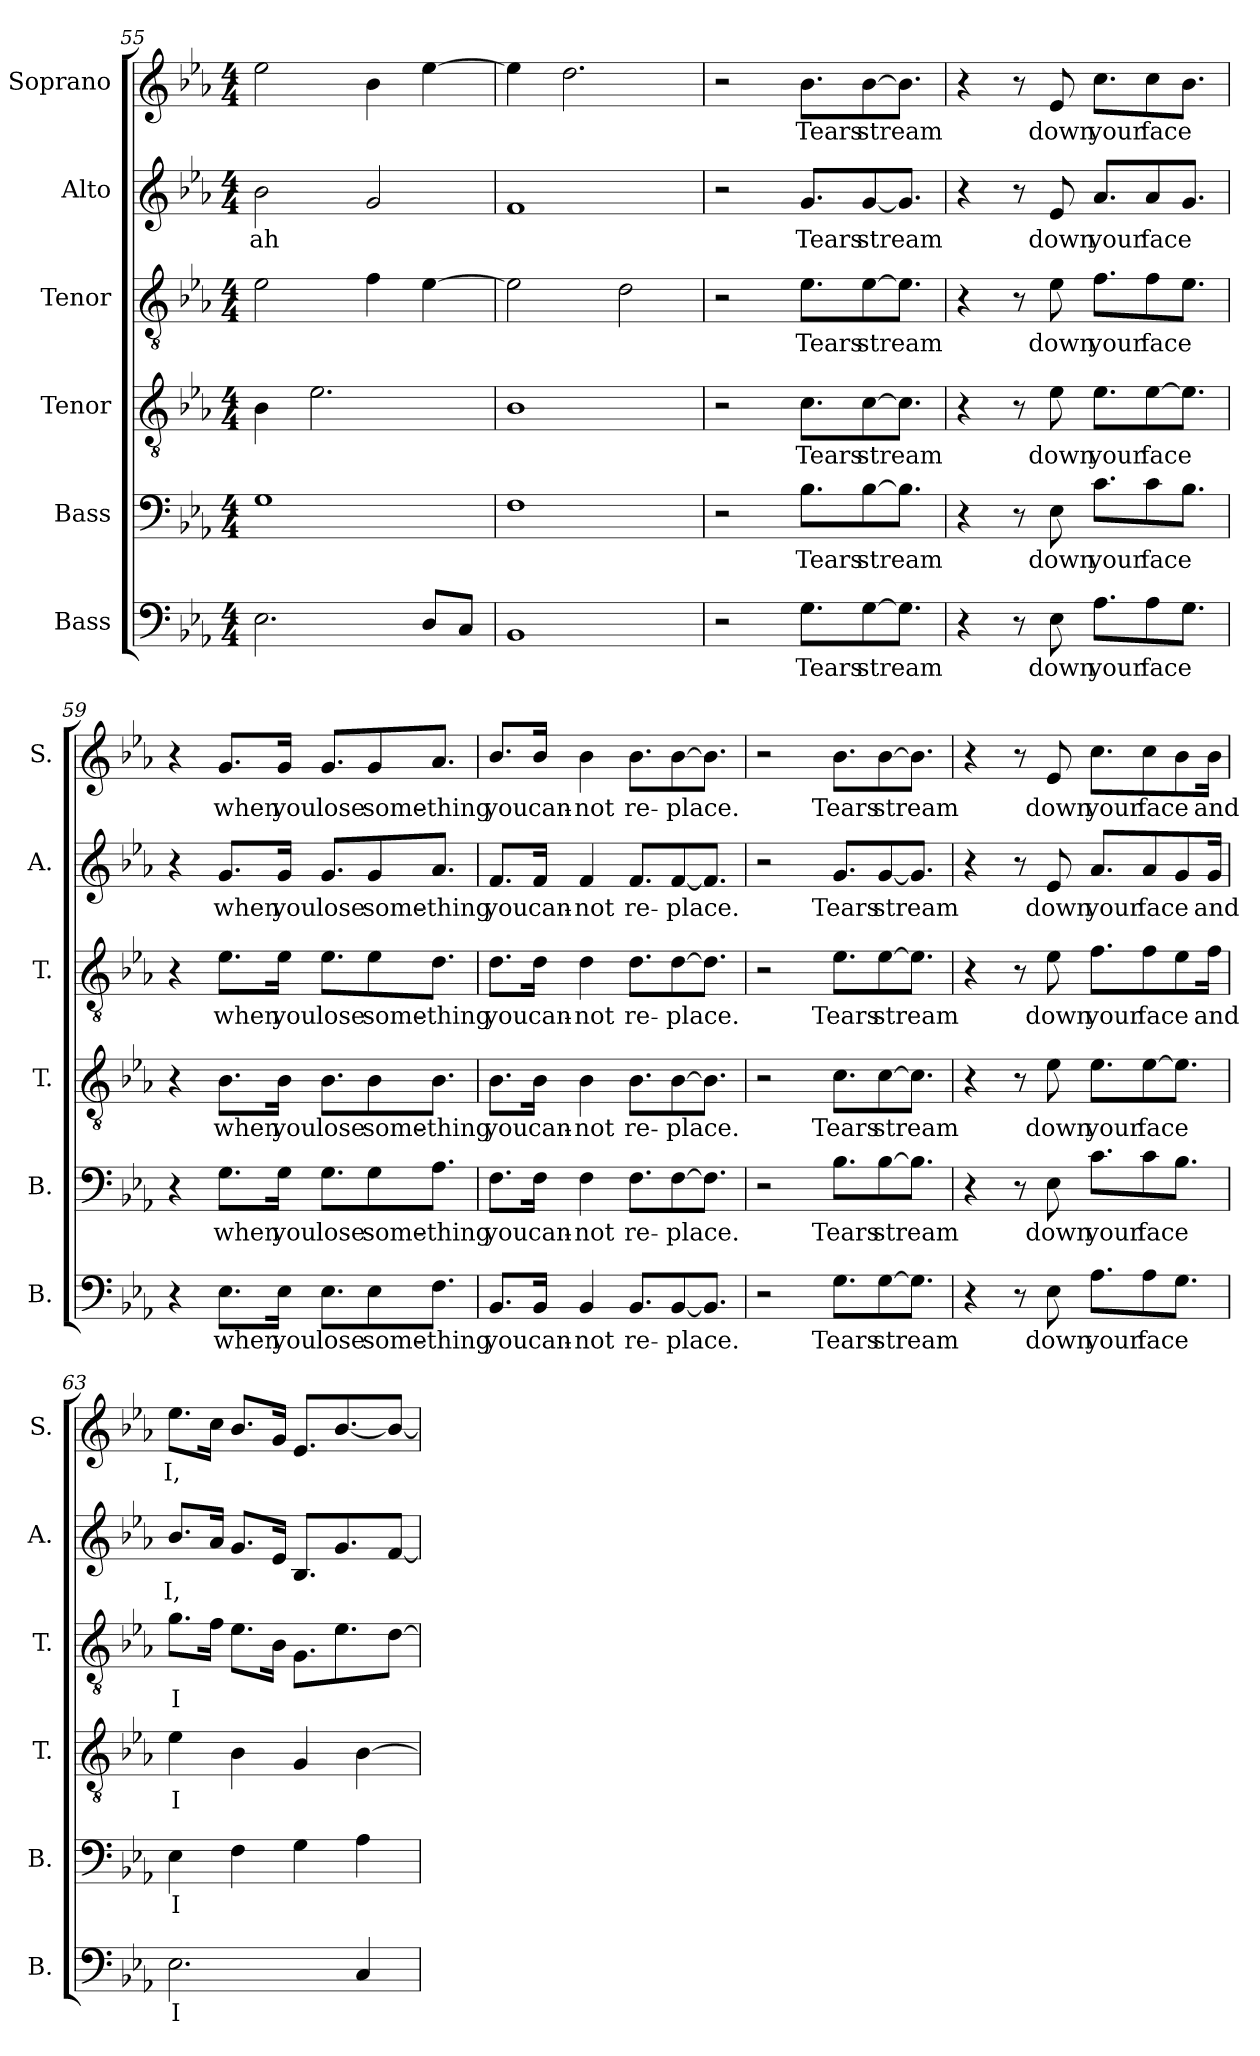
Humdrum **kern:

**kern	**text	**kern	**text	**kern	**text	**kern	**text	**kern	**text	**kern	**text
*part6	*part6	*part5	*part5	*part4	*part4	*part3	*part3	*part2	*part2	*part1	*part1
*staff6	*staff6	*staff5	*staff5	*staff4	*staff4	*staff3	*staff3	*staff2	*staff2	*staff1	*staff1
*I"Bass	*	*I"Bass	*	*I"Tenor	*	*I"Tenor	*	*I"Alto	*	*I"Soprano	*
*I'B.	*	*I'B.	*	*I'T.	*	*I'T.	*	*I'A.	*	*I'S.	*
*clefF4	*	*clefF4	*	*clefGv2	*	*clefGv2	*	*clefG2	*	*clefG2	*
*k[b-e-a-]	*	*k[b-e-a-]	*	*k[b-e-a-]	*	*k[b-e-a-]	*	*k[b-e-a-]	*	*k[b-e-a-]	*
*M4/4	*	*M4/4	*	*M4/4	*	*M4/4	*	*M4/4	*	*M4/4	*
=55	=55	=55	=55	=55	=55	=55	=55	=55	=55	=55	=55
!	!	!	!	!	!	!	!	!	!LO:LY:b	!	!
2.E-\	.	1G	.	4B-\	.	2e-\	.	2b-\	ah	2ee-\	.
.	.	.	.	2.e-\	.	.	.	.	.	.	.
.	.	.	.	.	.	4f\	.	2g/	.	4b-\	.
8D/L	.	.	.	.	.	[4e-\	.	.	.	[4ee-\	.
8C/J	.	.	.	.	.	.	.	.	.	.	.
=56	=56	=56	=56	=56	=56	=56	=56	=56	=56	=56	=56
1BB-	.	1F	.	1B-	.	2e-\]	.	1f	.	4ee-\]	.
.	.	.	.	.	.	.	.	.	.	2.dd\	.
.	.	.	.	.	.	2d\	.	.	.	.	.
=57	=57	=57	=57	=57	=57	=57	=57	=57	=57	=57	=57
2r	.	2r	.	2r	.	2r	.	2r	.	2r	.
!	!LO:LY:b	!	!LO:LY:b	!	!LO:LY:b	!	!LO:LY:b	!	!LO:LY:b	!	!LO:LY:b
8.G\L	Tears	8.B-\L	Tears	8.c\L	Tears	8.e-\L	Tears	8.g/L	Tears	8.b-\L	Tears
!	!LO:LY:b	!	!LO:LY:b	!	!LO:LY:b	!	!LO:LY:b	!	!LO:LY:b	!	!LO:LY:b
[8G\	stream	[8B-\	stream	[8c\	stream	[8e-\	stream	[8g/	stream	[8b-\	stream
8.G\J]	.	8.B-\J]	.	8.c\J]	.	8.e-\J]	.	8.g/J]	.	8.b-\J]	.
!!LO:LB:g=z
=58	=58	=58	=58	=58	=58	=58	=58	=58	=58	=58	=58
4r	.	4r	.	4r	.	4r	.	4r	.	4r	.
8r	.	8r	.	8r	.	8r	.	8r	.	8r	.
!	!LO:LY:b	!	!LO:LY:b	!	!LO:LY:b	!	!LO:LY:b	!	!LO:LY:b	!	!LO:LY:b
8E-\	down	8E-\	down	8e-\	down	8e-\	down	8e-/	down	8e-/	down
!	!LO:LY:b	!	!LO:LY:b	!	!LO:LY:b	!	!LO:LY:b	!	!LO:LY:b	!	!LO:LY:b
8.A-\L	your	8.c\L	your	8.e-\L	your	8.f\L	your	8.a-/L	your	8.cc\L	your
!	!LO:LY:b	!	!LO:LY:b	!	!LO:LY:b	!	!LO:LY:b	!	!LO:LY:b	!	!LO:LY:b
8A-\	face	8c\	face	[8e-\	face	8f\	face	8a-/	face	8cc\	face
8.G\J	.	8.B-\J	.	8.e-\J]	.	8.e-\J	.	8.g/J	.	8.b-\J	.
=59	=59	=59	=59	=59	=59	=59	=59	=59	=59	=59	=59
4r	.	4r	.	4r	.	4r	.	4r	.	4r	.
!	!LO:LY:b	!	!LO:LY:b	!	!LO:LY:b	!	!LO:LY:b	!	!LO:LY:b	!	!LO:LY:b
8.E-\L	when	8.G\L	when	8.B-\L	when	8.e-\L	when	8.g/L	when	8.g/L	when
!	!LO:LY:b	!	!LO:LY:b	!	!LO:LY:b	!	!LO:LY:b	!	!LO:LY:b	!	!LO:LY:b
16E-\Jk	you	16G\Jk	you	16B-\Jk	you	16e-\Jk	you	16g/Jk	you	16g/Jk	you
!	!LO:LY:b	!	!LO:LY:b	!	!LO:LY:b	!	!LO:LY:b	!	!LO:LY:b	!	!LO:LY:b
8.E-\L	lose	8.G\L	lose	8.B-\L	lose	8.e-\L	lose	8.g/L	lose	8.g/L	lose
!	!LO:LY:b	!	!LO:LY:b	!	!LO:LY:b	!	!LO:LY:b	!	!LO:LY:b	!	!LO:LY:b
8E-\	some-	8G\	some-	8B-\	some-	8e-\	some-	8g/	some-	8g/	some-
!	!LO:LY:b	!	!LO:LY:b	!	!LO:LY:b	!	!LO:LY:b	!	!LO:LY:b	!	!LO:LY:b
8.F\J	-thing	8.A-\J	-thing	8.B-\J	-thing	8.d\J	-thing	8.a-/J	-thing	8.a-/J	-thing
=60	=60	=60	=60	=60	=60	=60	=60	=60	=60	=60	=60
!	!LO:LY:b	!	!LO:LY:b	!	!LO:LY:b	!	!LO:LY:b	!	!LO:LY:b	!	!LO:LY:b
8.BB-/L	you	8.F\L	you	8.B-\L	you	8.d\L	you	8.f/L	you	8.b-/L	you
!	!LO:LY:b	!	!LO:LY:b	!	!LO:LY:b	!	!LO:LY:b	!	!LO:LY:b	!	!LO:LY:b
16BB-/Jk	can-	16F\Jk	can-	16B-\Jk	can-	16d\Jk	can-	16f/Jk	can-	16b-/Jk	can-
!	!LO:LY:b	!	!LO:LY:b	!	!LO:LY:b	!	!LO:LY:b	!	!LO:LY:b	!	!LO:LY:b
4BB-/	-not	4F\	-not	4B-\	-not	4d\	-not	4f/	-not	4b-\	-not
!	!LO:LY:b	!	!LO:LY:b	!	!LO:LY:b	!	!LO:LY:b	!	!LO:LY:b	!	!LO:LY:b
8.BB-/L	re-	8.F\L	re-	8.B-\L	re-	8.d\L	re-	8.f/L	re-	8.b-\L	re-
!	!LO:LY:b	!	!LO:LY:b	!	!LO:LY:b	!	!LO:LY:b	!	!LO:LY:b	!	!LO:LY:b
[8BB-/	-place.	[8F\	-place.	[8B-\	-place.	[8d\	-place.	[8f/	-place.	[8b-\	-place.
8.BB-/J]	.	8.F\J]	.	8.B-\J]	.	8.d\J]	.	8.f/J]	.	8.b-\J]	.
=61	=61	=61	=61	=61	=61	=61	=61	=61	=61	=61	=61
2r	.	2r	.	2r	.	2r	.	2r	.	2r	.
!	!LO:LY:b	!	!LO:LY:b	!	!LO:LY:b	!	!LO:LY:b	!	!LO:LY:b	!	!LO:LY:b
8.G\L	Tears	8.B-\L	Tears	8.c\L	Tears	8.e-\L	Tears	8.g/L	Tears	8.b-\L	Tears
!	!LO:LY:b	!	!LO:LY:b	!	!LO:LY:b	!	!LO:LY:b	!	!LO:LY:b	!	!LO:LY:b
[8G\	stream	[8B-\	stream	[8c\	stream	[8e-\	stream	[8g/	stream	[8b-\	stream
8.G\J]	.	8.B-\J]	.	8.c\J]	.	8.e-\J]	.	8.g/J]	.	8.b-\J]	.
!!LO:PB:g=z
=62	=62	=62	=62	=62	=62	=62	=62	=62	=62	=62	=62
4r	.	4r	.	4r	.	4r	.	4r	.	4r	.
8r	.	8r	.	8r	.	8r	.	8r	.	8r	.
!	!LO:LY:b	!	!LO:LY:b	!	!LO:LY:b	!	!LO:LY:b	!	!LO:LY:b	!	!LO:LY:b
8E-\	down	8E-\	down	8e-\	down	8e-\	down	8e-/	down	8e-/	down
!	!LO:LY:b	!	!LO:LY:b	!	!LO:LY:b	!	!LO:LY:b	!	!LO:LY:b	!	!LO:LY:b
8.A-\L	your	8.c\L	your	8.e-\L	your	8.f\L	your	8.a-/L	your	8.cc\L	your
!	!LO:LY:b	!	!LO:LY:b	!	!LO:LY:b	!	!LO:LY:b	!	!LO:LY:b	!	!LO:LY:b
8A-\	face	8c\	face	[8e-\	face	8f\	face	8a-/	face	8cc\	face
8.G\J	.	8.B-\J	.	8.e-\J]	.	8e-\	.	8g/	.	8b-\	.
!	!	!	!	!	!	!	!LO:LY:b	!	!LO:LY:b	!	!LO:LY:b
.	.	.	.	.	.	16f\Jk	and	16g/Jk	and	16b-\Jk	and
=63	=63	=63	=63	=63	=63	=63	=63	=63	=63	=63	=63
!	!LO:LY:b	!	!LO:LY:b	!	!LO:LY:b	!	!LO:LY:b	!	!LO:LY:b	!	!LO:LY:b
2.E-\	I	4E-\	I	4e-\	I	8.g\L	I	8.b-/L	I,	8.ee-\L	I,
.	.	.	.	.	.	16f\Jk	.	16a-/Jk	.	16cc\Jk	.
.	.	4F\	.	4B-\	.	8.e-\L	.	8.g/L	.	8.b-/L	.
.	.	.	.	.	.	16B-\Jk	.	16e-/Jk	.	16g/Jk	.
.	.	4G\	.	4G/	.	8.G\L	.	8.B-/L	.	8.e-/L	.
.	.	.	.	.	.	8.e-\	.	8.g/	.	[8.b-/	.
4C/	.	4A-\	.	[4B-\	.	.	.	.	.	.	.
.	.	.	.	.	.	[8d\J	.	[8f/J	.	8b-/J_	.
=	=	=	=	=	=	=	=	=	=	=	=
*-	*-	*-	*-	*-	*-	*-	*-	*-	*-	*-	*-
